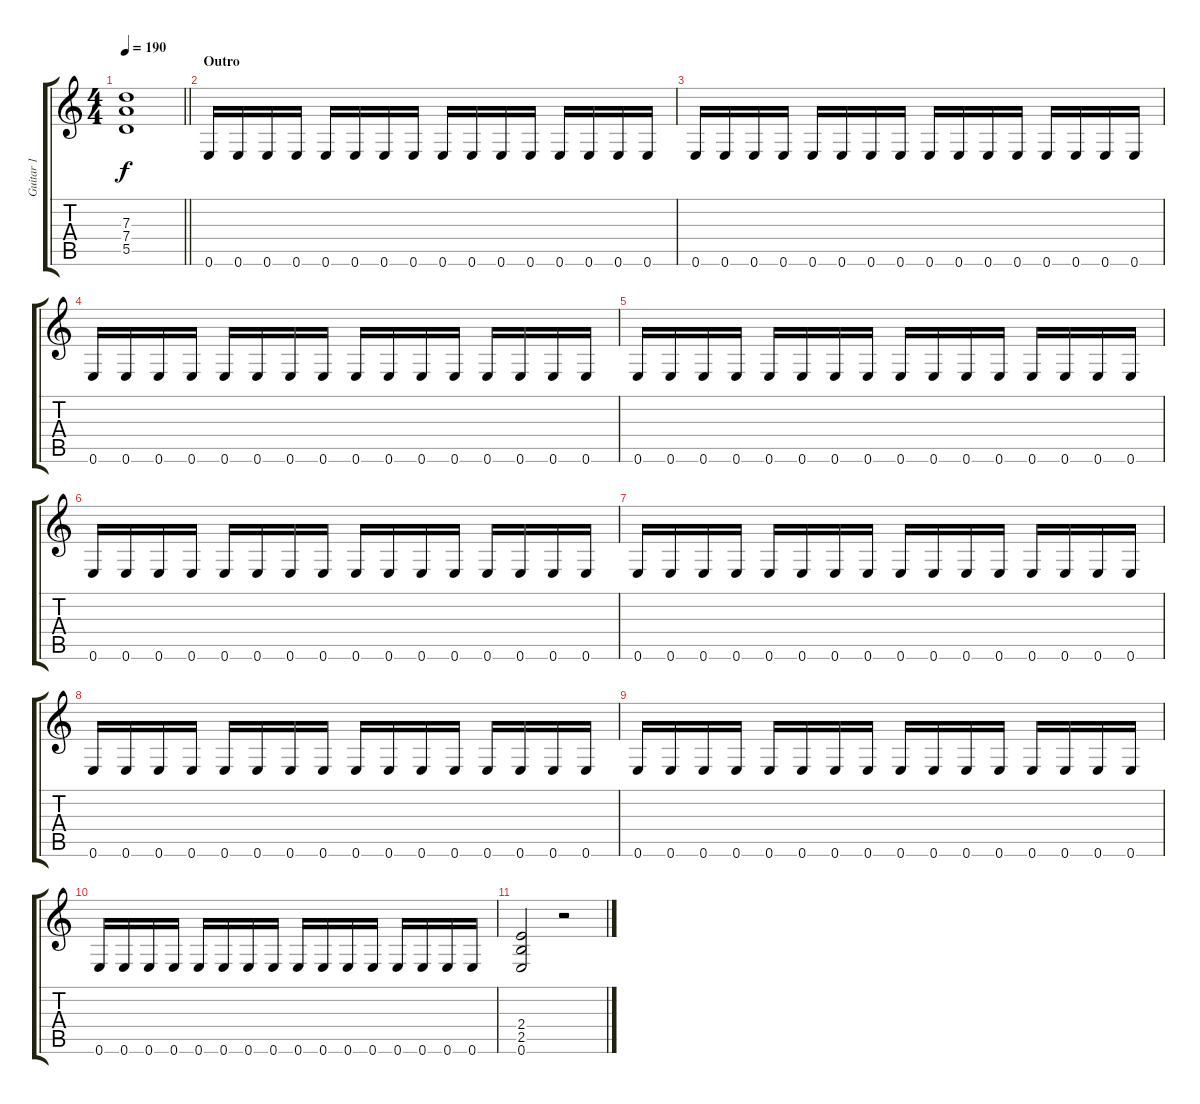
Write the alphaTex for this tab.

\track ("Guitar 1" "Guitar 1") {instrument distortionguitar}
\staff {score tabs}
\tuning (E4 B3 G3 D3 A2 E2) {hide}
\ts (4 4)
\tempo 190
\clef g2
\barLineRight lightlight
\ks c
(7.3{t} 7.4{t} 5.5{t}).1{dy f} |
\section ("" "Outro")
0.6.16 0.6.16 0.6.16 0.6.16 0.6.16 0.6.16 0.6.16 0.6.16 0.6.16 0.6.16 0.6.16 0.6.16 0.6.16 0.6.16 0.6.16 0.6.16 |
0.6.16 0.6.16 0.6.16 0.6.16 0.6.16 0.6.16 0.6.16 0.6.16 0.6.16 0.6.16 0.6.16 0.6.16 0.6.16 0.6.16 0.6.16 0.6.16 |
0.6.16 0.6.16 0.6.16 0.6.16 0.6.16 0.6.16 0.6.16 0.6.16 0.6.16 0.6.16 0.6.16 0.6.16 0.6.16 0.6.16 0.6.16 0.6.16 |
0.6.16 0.6.16 0.6.16 0.6.16 0.6.16 0.6.16 0.6.16 0.6.16 0.6.16 0.6.16 0.6.16 0.6.16 0.6.16 0.6.16 0.6.16 0.6.16 |
0.6.16 0.6.16 0.6.16 0.6.16 0.6.16 0.6.16 0.6.16 0.6.16 0.6.16 0.6.16 0.6.16 0.6.16 0.6.16 0.6.16 0.6.16 0.6.16 |
0.6.16 0.6.16 0.6.16 0.6.16 0.6.16 0.6.16 0.6.16 0.6.16 0.6.16 0.6.16 0.6.16 0.6.16 0.6.16 0.6.16 0.6.16 0.6.16 |
0.6.16 0.6.16 0.6.16 0.6.16 0.6.16 0.6.16 0.6.16 0.6.16 0.6.16 0.6.16 0.6.16 0.6.16 0.6.16 0.6.16 0.6.16 0.6.16 |
0.6.16 0.6.16 0.6.16 0.6.16 0.6.16 0.6.16 0.6.16 0.6.16 0.6.16 0.6.16 0.6.16 0.6.16 0.6.16 0.6.16 0.6.16 0.6.16 |
0.6.16 0.6.16 0.6.16 0.6.16 0.6.16 0.6.16 0.6.16 0.6.16 0.6.16 0.6.16 0.6.16 0.6.16 0.6.16 0.6.16 0.6.16 0.6.16 |
(2.4 2.5 0.6).2 r.2
